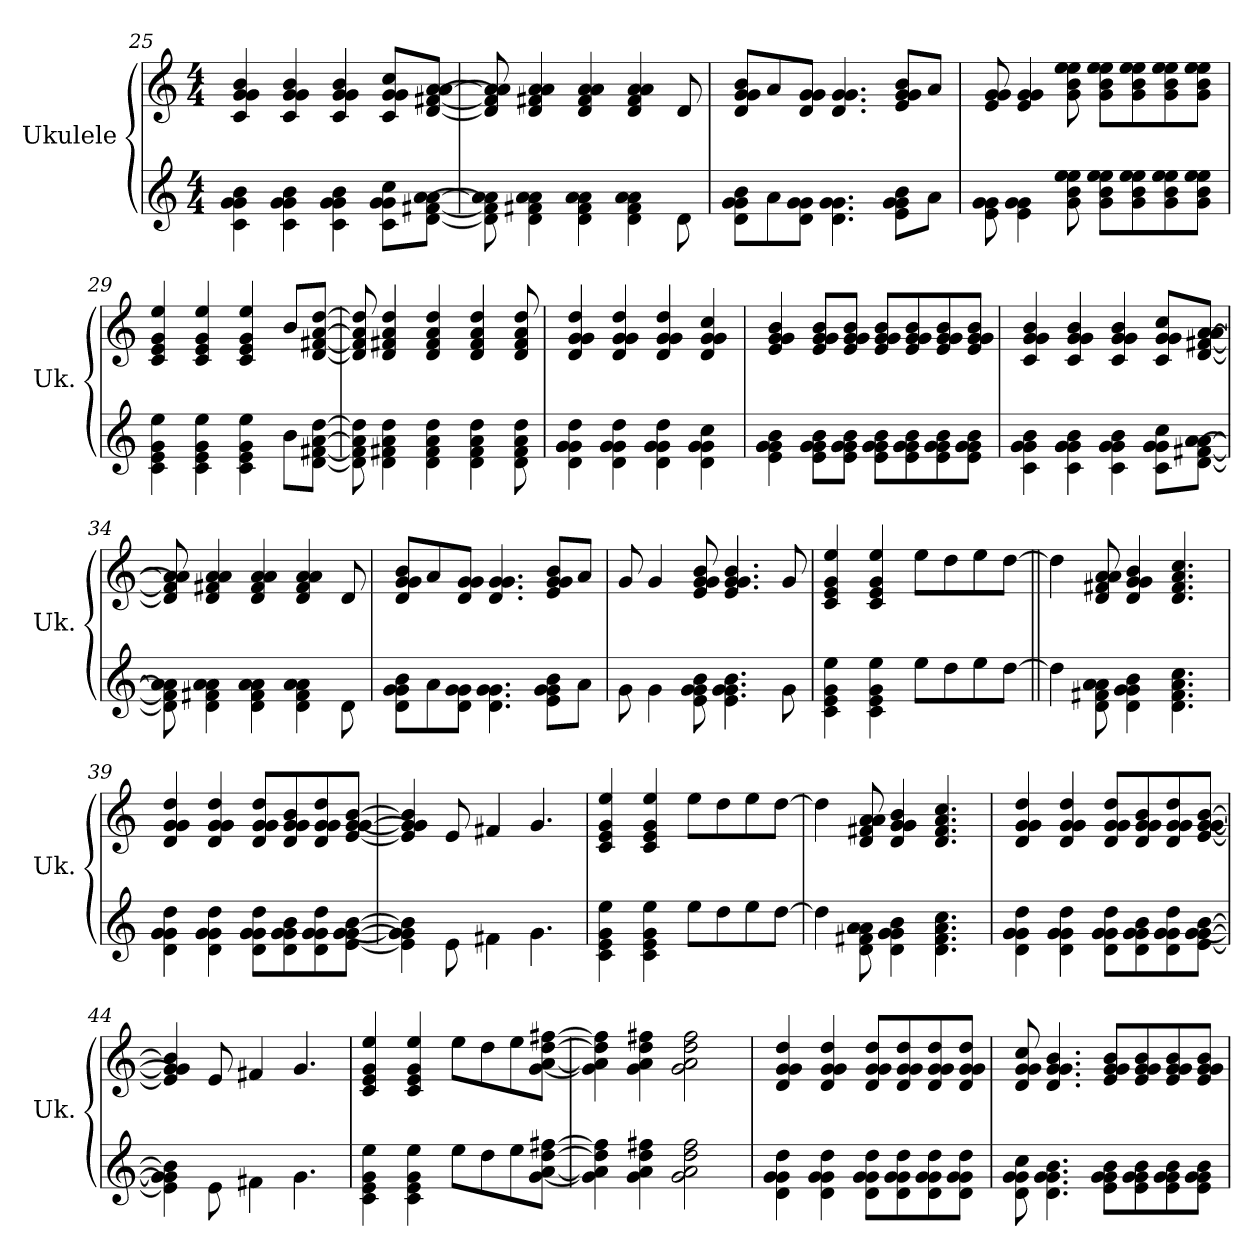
**kern	**kern
*part2	*part1
*staff2	*staff1
*I"Ukulele	*I"Ukulele
*I'Uk.	*I'Uk.
*	*clefG2
*k[]	*k[]
*M4/4	*M4/4
=25	=25
4c\ 4g\ 4g\ 4b\	4c/ 4g/ 4g/ 4b/
4c\ 4g\ 4g\ 4b\	4c/ 4g/ 4g/ 4b/
4c\ 4g\ 4g\ 4b\	4c/ 4g/ 4g/ 4b/
8c\ 8g\ 8g\ 8cc\L	8c/ 8g/ 8g/ 8cc/L
[8d\ [8f#\ [8a\ [8a\J	[8d/ [8f#X/ [8a/ [8a/J
!!LO:LB:g=z
=26	=26
8d\] 8f#\] 8a\] 8a\]	8d/] 8f#/] 8a/] 8a/]
4d\ 4f#\ 4a\ 4a\	4d/ 4f#X/ 4a/ 4a/
4d\ 4f#\ 4a\ 4a\	4d/ 4f#/ 4a/ 4a/
4d\ 4f#\ 4a\ 4a\	4d/ 4f#/ 4a/ 4a/
8d\	8d/
=27	=27
8d\ 8g\ 8g\ 8b\L	8d/ 8g/ 8g/ 8b/L
8a\	8a/
8d\ 8g\ 8g\J	8d/ 8g/ 8g/J
4.d\ 4.g\ 4.g\	4.d/ 4.g/ 4.g/
8e\ 8g\ 8g\ 8b\L	8e/ 8g/ 8g/ 8b/L
8a\J	8a/J
=28	=28
8e\ 8g\ 8g\	8e/ 8g/ 8g/
4e\ 4g\ 4g\	4e/ 4g/ 4g/
8g\ 8b\ 8ee\ 8ee\	8g\ 8b\ 8ee\ 8ee\
8g\ 8b\ 8ee\ 8ee\L	8g\ 8b\ 8ee\ 8ee\L
8g\ 8b\ 8ee\ 8ee\	8g\ 8b\ 8ee\ 8ee\
8g\ 8b\ 8ee\ 8ee\	8g\ 8b\ 8ee\ 8ee\
8g\ 8b\ 8ee\ 8ee\J	8g\ 8b\ 8ee\ 8ee\J
=29	=29
4c\ 4e\ 4g\ 4ee\	4c/ 4e/ 4g/ 4ee/
4c\ 4e\ 4g\ 4ee\	4c/ 4e/ 4g/ 4ee/
4c\ 4e\ 4g\ 4ee\	4c/ 4e/ 4g/ 4ee/
8b\L	8b/L
[8d\ [8f#\ [8a\ [8dd\J	[8d/ [8f#X/ [8a/ [8dd/J
!!LO:LB:g=z
=30	=30
8d\] 8f#\] 8a\] 8dd\]	8d/] 8f#/] 8a/] 8dd/]
4d\ 4f#\ 4a\ 4dd\	4d/ 4f#X/ 4a/ 4dd/
4d\ 4f#\ 4a\ 4dd\	4d/ 4f#/ 4a/ 4dd/
4d\ 4f#\ 4a\ 4dd\	4d/ 4f#/ 4a/ 4dd/
8d\ 8f#\ 8a\ 8dd\	8d/ 8f#/ 8a/ 8dd/
=31	=31
4d\ 4g\ 4g\ 4dd\	4d/ 4g/ 4g/ 4dd/
4d\ 4g\ 4g\ 4dd\	4d/ 4g/ 4g/ 4dd/
4d\ 4g\ 4g\ 4dd\	4d/ 4g/ 4g/ 4dd/
4d\ 4g\ 4g\ 4cc\	4d/ 4g/ 4g/ 4cc/
=32	=32
4e\ 4g\ 4g\ 4b\	4e/ 4g/ 4g/ 4b/
8e\ 8g\ 8g\ 8b\L	8e/ 8g/ 8g/ 8b/L
8e\ 8g\ 8g\ 8b\J	8e/ 8g/ 8g/ 8b/J
8e\ 8g\ 8g\ 8b\L	8e/ 8g/ 8g/ 8b/L
8e\ 8g\ 8g\ 8b\	8e/ 8g/ 8g/ 8b/
8e\ 8g\ 8g\ 8b\	8e/ 8g/ 8g/ 8b/
8e\ 8g\ 8g\ 8b\J	8e/ 8g/ 8g/ 8b/J
=33	=33
4c\ 4g\ 4g\ 4b\	4c/ 4g/ 4g/ 4b/
4c\ 4g\ 4g\ 4b\	4c/ 4g/ 4g/ 4b/
4c\ 4g\ 4g\ 4b\	4c/ 4g/ 4g/ 4b/
8c\ 8g\ 8g\ 8cc\L	8c/ 8g/ 8g/ 8cc/L
[8d\ [8f#\ [8a\ [8a\J	[8d/ [8f#X/ [8a/ [8a/J
!!LO:LB:g=z
=34	=34
8d\] 8f#\] 8a\] 8a\]	8d/] 8f#/] 8a/] 8a/]
4d\ 4f#\ 4a\ 4a\	4d/ 4f#X/ 4a/ 4a/
4d\ 4f#\ 4a\ 4a\	4d/ 4f#/ 4a/ 4a/
4d\ 4f#\ 4a\ 4a\	4d/ 4f#/ 4a/ 4a/
8d\	8d/
=35	=35
8d\ 8g\ 8g\ 8b\L	8d/ 8g/ 8g/ 8b/L
8a\	8a/
8d\ 8g\ 8g\J	8d/ 8g/ 8g/J
4.d\ 4.g\ 4.g\	4.d/ 4.g/ 4.g/
8e\ 8g\ 8g\ 8b\L	8e/ 8g/ 8g/ 8b/L
8a\J	8a/J
=36	=36
8g\	8g/
4g\	4g/
8e\ 8g\ 8g\ 8b\	8e/ 8g/ 8g/ 8b/
4.e\ 4.g\ 4.g\ 4.b\	4.e/ 4.g/ 4.g/ 4.b/
8g\	8g/
=37	=37
4c\ 4e\ 4g\ 4ee\	4c/ 4e/ 4g/ 4ee/
4c\ 4e\ 4g\ 4ee\	4c/ 4e/ 4g/ 4ee/
8ee\L	8ee\L
8dd\	8dd\
8ee\	8ee\
[8dd\J	[8dd\J
!!LO:LB:g=z
=38||	=38||
4dd\]	4dd\]
8d\ 8f#\ 8a\ 8a\	8d/ 8f#X/ 8a/ 8a/
4d\ 4g\ 4g\ 4b\	4d/ 4g/ 4g/ 4b/
4.d\ 4.f#\ 4.a\ 4.cc\	4.d/ 4.f#/ 4.a/ 4.cc/
=39	=39
4d\ 4g\ 4g\ 4dd\	4d/ 4g/ 4g/ 4dd/
4d\ 4g\ 4g\ 4dd\	4d/ 4g/ 4g/ 4dd/
8d\ 8g\ 8g\ 8dd\L	8d/ 8g/ 8g/ 8dd/L
8d\ 8g\ 8g\ 8b\	8d/ 8g/ 8g/ 8b/
8d\ 8g\ 8g\ 8dd\	8d/ 8g/ 8g/ 8dd/
[8e\ [8g\ [8g\ [8b\J	[8e/ [8g/ [8g/ [8b/J
=40	=40
4e\] 4g\] 4g\] 4b\]	4e/] 4g/] 4g/] 4b/]
8e\	8e/
4f#\	4f#X/
4.g\	4.g/
=41	=41
4c\ 4e\ 4g\ 4ee\	4c/ 4e/ 4g/ 4ee/
4c\ 4e\ 4g\ 4ee\	4c/ 4e/ 4g/ 4ee/
8ee\L	8ee\L
8dd\	8dd\
8ee\	8ee\
[8dd\J	[8dd\J
!!LO:PB:g=z
=42	=42
4dd\]	4dd\]
8d\ 8f#\ 8a\ 8a\	8d/ 8f#X/ 8a/ 8a/
4d\ 4g\ 4g\ 4b\	4d/ 4g/ 4g/ 4b/
4.d\ 4.f#\ 4.a\ 4.cc\	4.d/ 4.f#/ 4.a/ 4.cc/
=43	=43
4d\ 4g\ 4g\ 4dd\	4d/ 4g/ 4g/ 4dd/
4d\ 4g\ 4g\ 4dd\	4d/ 4g/ 4g/ 4dd/
8d\ 8g\ 8g\ 8dd\L	8d/ 8g/ 8g/ 8dd/L
8d\ 8g\ 8g\ 8b\	8d/ 8g/ 8g/ 8b/
8d\ 8g\ 8g\ 8dd\	8d/ 8g/ 8g/ 8dd/
[8e\ [8g\ [8g\ [8b\J	[8e/ [8g/ [8g/ [8b/J
=44	=44
4e\] 4g\] 4g\] 4b\]	4e/] 4g/] 4g/] 4b/]
8e\	8e/
4f#\	4f#X/
4.g\	4.g/
=45	=45
4c\ 4e\ 4g\ 4ee\	4c/ 4e/ 4g/ 4ee/
4c\ 4e\ 4g\ 4ee\	4c/ 4e/ 4g/ 4ee/
8ee\L	8ee\L
8dd\	8dd\
8ee\	8ee\
[8g\ [8a\ [8dd\ [8ff#\J	[8g\ [8a\ [8dd\ [8ff#X\J
=46	=46
4g\] 4a\] 4dd\] 4ff#\]	4g\] 4a\] 4dd\] 4ff#\]
4g\ 4a\ 4dd\ 4ff#\	4g\ 4a\ 4dd\ 4ff#X\
2g\ 2a\ 2dd\ 2ff#\	2g\ 2a\ 2dd\ 2ff#\
!!LO:LB:g=z
=47	=47
4d\ 4g\ 4g\ 4dd\	4d/ 4g/ 4g/ 4dd/
4d\ 4g\ 4g\ 4dd\	4d/ 4g/ 4g/ 4dd/
8d\ 8g\ 8g\ 8dd\L	8d/ 8g/ 8g/ 8dd/L
8d\ 8g\ 8g\ 8dd\	8d/ 8g/ 8g/ 8dd/
8d\ 8g\ 8g\ 8dd\	8d/ 8g/ 8g/ 8dd/
8d\ 8g\ 8g\ 8dd\J	8d/ 8g/ 8g/ 8dd/J
=48	=48
8d\ 8g\ 8g\ 8cc\	8d/ 8g/ 8g/ 8cc/
4.d\ 4.g\ 4.g\ 4.b\	4.d/ 4.g/ 4.g/ 4.b/
8e\ 8g\ 8g\ 8b\L	8e/ 8g/ 8g/ 8b/L
8e\ 8g\ 8g\ 8b\	8e/ 8g/ 8g/ 8b/
8e\ 8g\ 8g\ 8b\	8e/ 8g/ 8g/ 8b/
8e\ 8g\ 8g\ 8b\J	8e/ 8g/ 8g/ 8b/J
=	=
*-	*-
